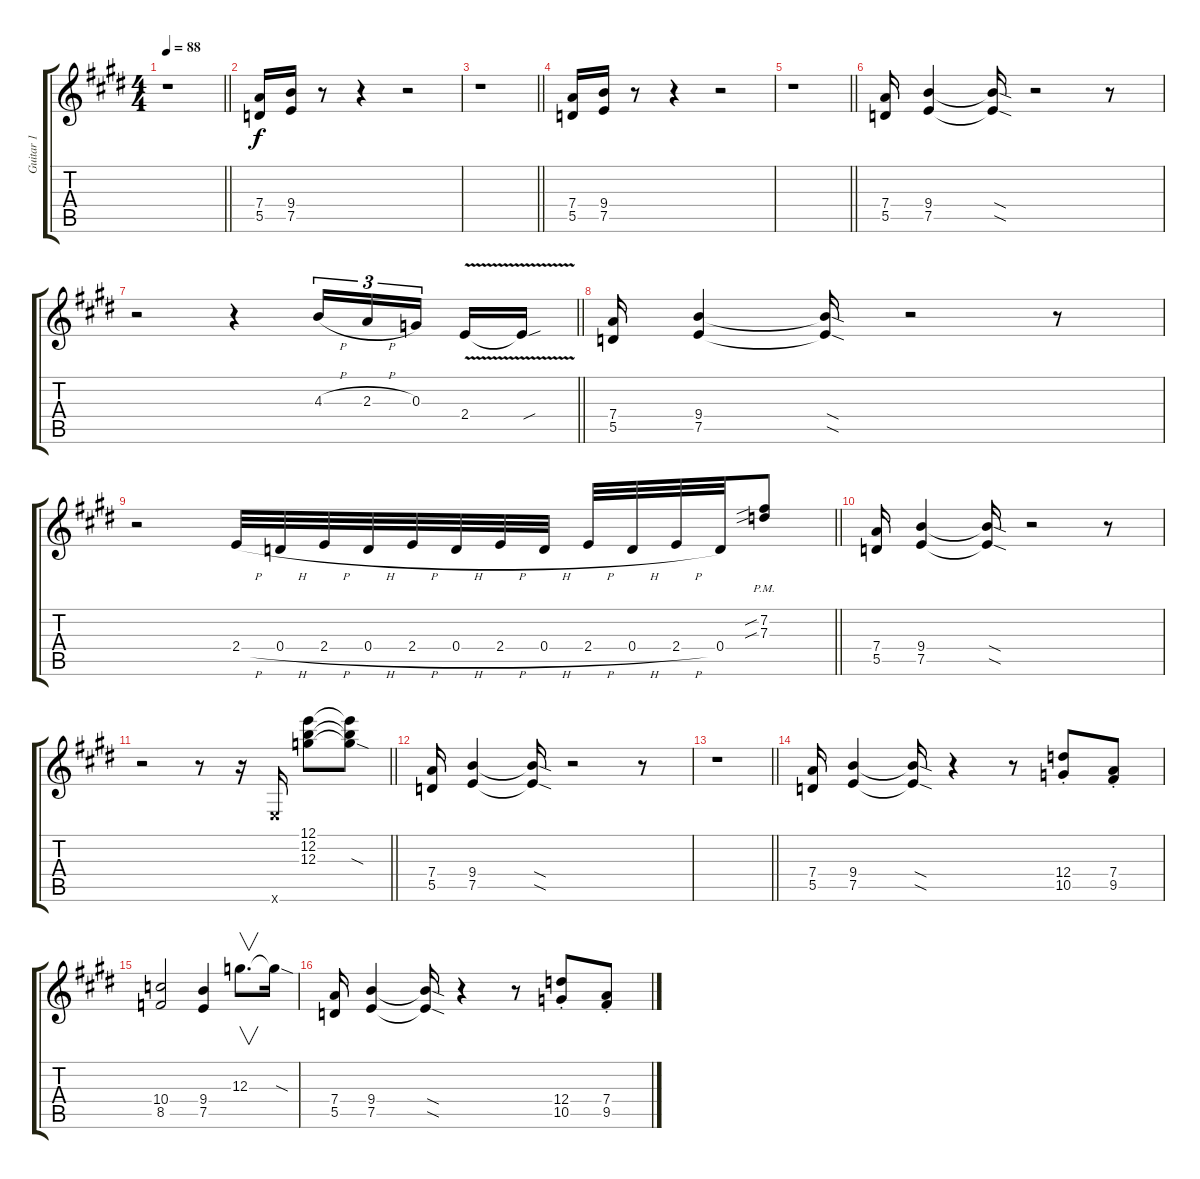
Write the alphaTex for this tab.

\track ("Guitar 1" "Guitar 1") {instrument overdrivenguitar}
\staff {score tabs}
\tuning (E4 B3 G3 D3 A2 E2) {hide}
\ts (4 4)
\tempo 88
\clef g2
\barLineRight lightlight
\ks e
r.1{dy f} |
(7.4 5.5).16 (9.4 7.5).16 r.8 r.4 r.2 |
\barLineRight lightlight
r.1 |
(7.4 5.5).16 (9.4 7.5).16 r.8 r.4 r.2 |
\barLineRight lightlight
r.1 |
(7.4 5.5).16 (9.4 7.5).4 (9.4{sod t} 7.5{sod t}).16 r.2 r.8 |
\barLineRight lightlight
r.2 r.4 4.3{h}.16{tu (3 2)} 2.3{h}.16{tu (3 2)} 0.3.16{tu (3 2) beam splitsecondary} 2.4{v}.16 2.4{sou t}.16 |
(7.4 5.5).16 (9.4 7.5).4 (9.4{sod t} 7.5{sod t}).16 r.2 r.8 |
\barLineRight lightlight
r.2 2.4{h}.32 0.4{h}.32 2.4{h}.32 0.4{h}.32 2.4{h}.32 0.4{h}.32 2.4{h}.32 0.4{h}.32 2.4{h}.32 0.4{h}.32 2.4{h}.32 0.4.32 (7.2{sib pm} 7.3{sib}).8 |
(7.4 5.5).16 (9.4 7.5).4 (9.4{sod t} 7.5{sod t}).16 r.2 r.8 |
\barLineRight lightlight
r.2 r.8 r.16 0.6{x}.16 (12.1 12.2 12.3).8 (12.1{t} 12.2{t} 12.3{sod t}).8 |
(7.4 5.5).16 (9.4 7.5).4 (9.4{sod t} 7.5{sod t}).16 r.2 r.8 |
\barLineRight lightlight
r.1 |
(7.4 5.5).16 (9.4 7.5).4 (9.4{sod t} 7.5{sod t}).16 r.4 r.8 (12.4 10.5{st}).8 (7.4 9.5{st}).8 |
(10.4 8.5).2 (9.4 7.5).4 12.3.8{v d} 12.3{sod t}.16 |
(7.4 5.5).16 (9.4 7.5).4 (9.4{sod t} 7.5{sod t}).16 r.4 r.8 (12.4 10.5{st}).8 (7.4 9.5{st}).8
